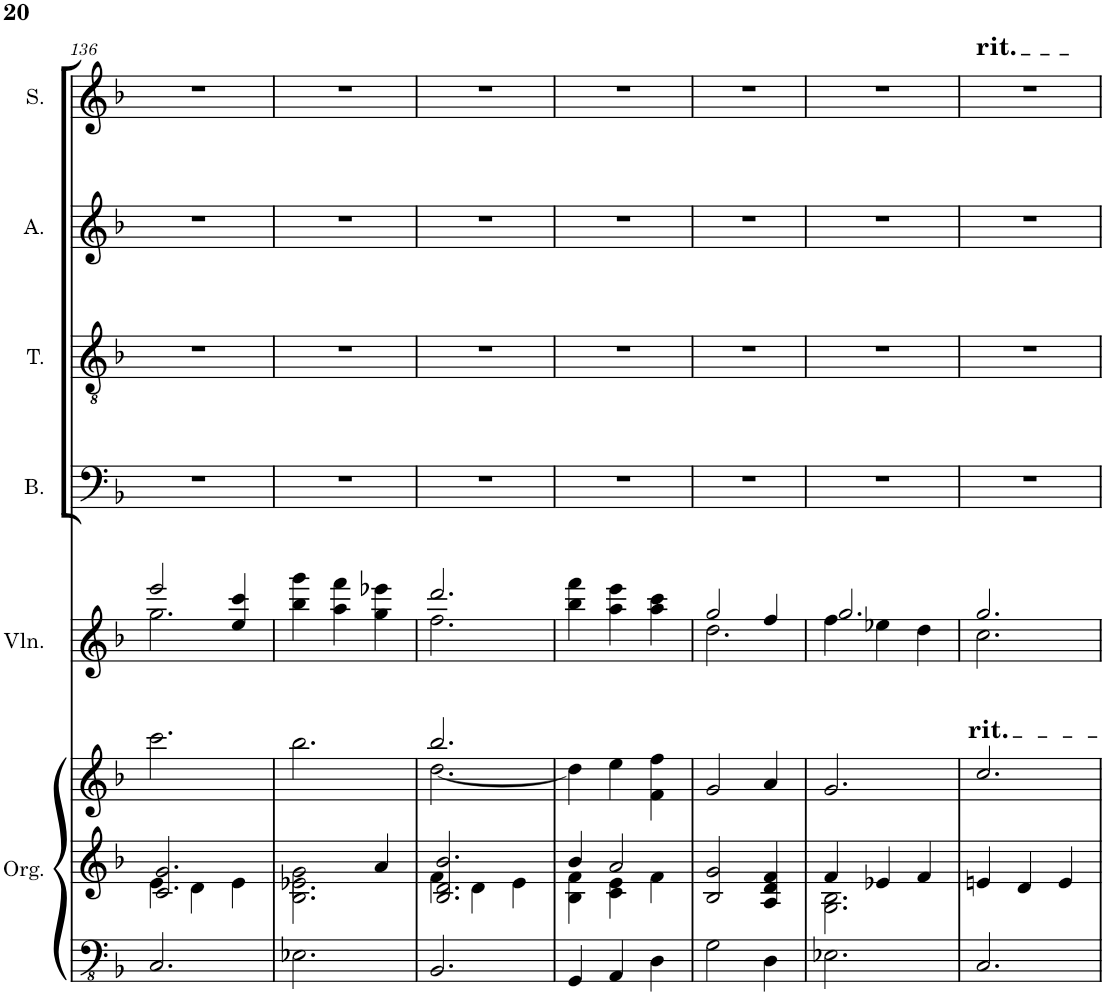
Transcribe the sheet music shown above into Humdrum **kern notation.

**kern	**kern	**kern	**kern	**kern	**kern	**kern	**kern	**kern
*part7	*part7	*part7	*part6	*part5	*part4	*part3	*part2	*part1
*staff9	*staff8	*staff7	*staff6	*staff5	*staff4	*staff3	*staff2	*staff1
*I"Organ	*	*	*I"Violin	*I"Bass	*I"Tenor	*I"Alto	*I"Soprano	*I"Descant
*I'Org.	*	*	*I'Vln.	*I'B.	*I'T.	*I'A.	*I'S.	*I'D
!!LO:PB:g=z
*clefFv4	*clefG2	*clefG2	*clefG2	*clefF4	*clefGv2	*clefG2	*clefG2	*clefG2
*k[b-]	*k[b-]	*k[b-]	*k[b-]	*k[b-]	*k[b-]	*k[b-]	*k[b-]	*k[b-]
*M3/4	*M3/4	*M3/4	*M3/4	*M3/4	*M3/4	*M3/4	*M3/4	*M3/4
=136	=136	=136	=136	=136	=136	=136	=136	=136
*	*^	*	*^	*	*	*	*	*
2.CC/	2.c/ 2.g/	4e\	2.ccc\	2eee/	2.gg\	2.r	2.r	2.r	2.r	2.r
.	.	4d\	.	.	.	.	.	.	.	.
.	.	4e\	.	4ee/ 4ccc/	.	.	.	.	.	.
*	*	*	*	*v	*v	*	*	*	*	*
=137	=137	=137	=137	=137	=137	=137	=137	=137	=137
2.EE-X\	2g\	2.B-\ 2.e-X\	2.bb-\	4bb-\ 4ggg\	2.r	2.r	2.r	2.r	2.r
.	.	.	.	4aa\ 4fff\	.	.	.	.	.
.	4a/	.	.	4gg\ 4eee-X\	.	.	.	.	.
=138	=138	=138	=138	=138	=138	=138	=138	=138	=138
*	*	*	*^	*^	*	*	*	*	*
2.BBB-/	2.B-/ 2.d/ 2.b-/	4f\	2.bb-/	[2.dd\	2.ddd/	2.ff\	2.r	2.r	2.r	2.r	2.r
.	.	4d\	.	.	.	.	.	.	.	.	.
.	.	4e\	.	.	.	.	.	.	.	.	.
*	*	*	*v	*v	*	*	*	*	*	*	*
*	*	*	*	*v	*v	*	*	*	*	*
=139	=139	=139	=139	=139	=139	=139	=139	=139	=139
4GGG/	4b-/	4B-\ 4f\	4dd\]	4bb-\ 4fff\	2.r	2.r	2.r	2.r	2.r
4AAA/	2a/	4c\ 4e\	4ee\	4aa\ 4eee\	.	.	.	.	.
4DD\	.	4f\	4f\ 4ff\	4aa\ 4ccc\	.	.	.	.	.
*	*v	*v	*	*	*	*	*	*	*
=140	=140	=140	=140	=140	=140	=140	=140	=140
*	*	*	*^	*	*	*	*	*
2GG\	2B-/ 2g/	2g/	2gg/	2.dd\	2.r	2.r	2.r	2.r	2.r
4DD\	4A/ 4d/ 4f/	4a/	4ff/	.	.	.	.	.	.
=141	=141	=141	=141	=141	=141	=141	=141	=141	=141
*	*^	*	*	*	*	*	*	*	*
2.EE-X\	4f/	2.G\ 2.B-\	2.g/	2.gg/	4ff\	2.r	2.r	2.r	2.r	2.r
.	4e-X/	.	.	.	4ee-X\	.	.	.	.	.
.	4f/	.	.	.	4dd\	.	.	.	.	.
*	*v	*v	*	*	*	*	*	*	*	*
=142	=142	=142	=142	=142	=142	=142	=142	=142	=142
!	!	!	!	!	!	!	!	!	!LO:TX:a:t=rit.
!	!	!LO:TX:a:t=rit.	!	!	!	!	!	!	!
2.CC/	4en/	2.cc/	2.gg/	2.cc\	2.r	2.r	2.r	2.r	2.r
.	4d/	.	.	.	.	.	.	.	.
.	4e/	.	.	.	.	.	.	.	.
*	*	*	*v	*v	*	*	*	*	*
=	=	=	=	=	=	=	=	=
*-	*-	*-	*-	*-	*-	*-	*-	*-
